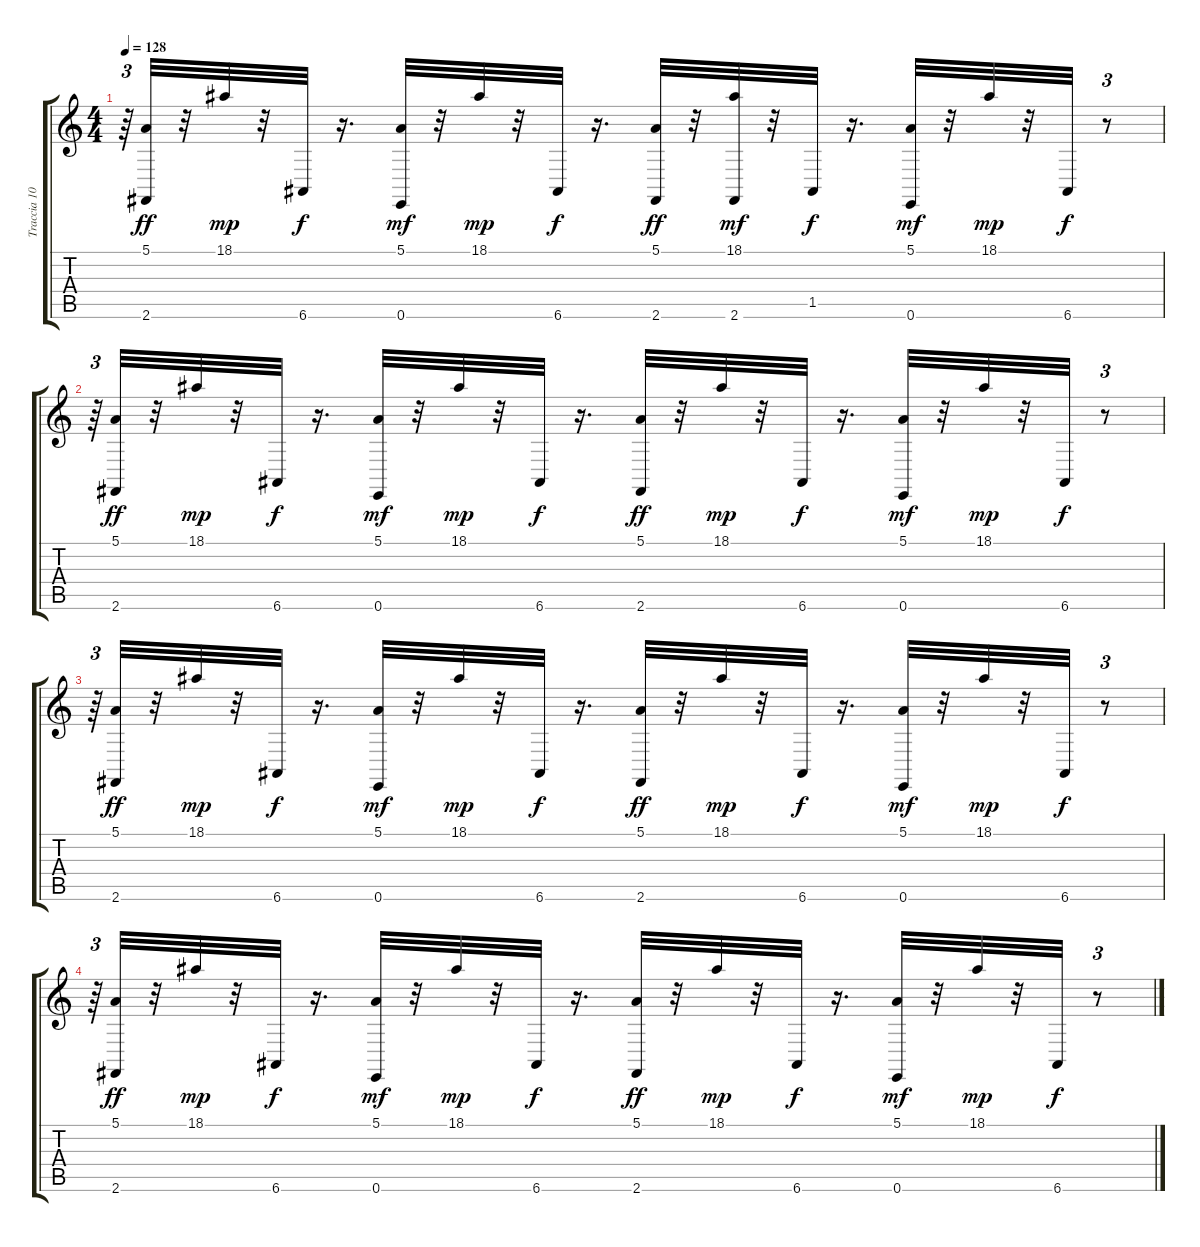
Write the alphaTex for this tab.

\track ("Traccia 10" "Traccia 10") {instrument acousticgrandpiano}
\staff {score tabs}
\tuning (E4 B3 G3 D3 A2 E2) {hide}
\ts (4 4)
\tempo 128
\clef g2
\ks c
r.64{tu (3 2) dy f} (5.1 2.6).32{dy ff} r.32 18.1.32{dy mp} r.32 6.6.32{dy f} r.16{d} (5.1 0.6).32{dy mf} r.32 18.1.32{dy mp} r.32 6.6.32{dy f} r.16{d} (5.1 2.6).32{dy ff} r.32 (18.1 2.6).32{dy mf} r.32 1.5.32{dy f} r.16{d} (5.1 0.6).32{dy mf} r.32 18.1.32{dy mp} r.32 6.6.32{dy f} r.8{tu (3 2)} |
r.64{tu (3 2)} (5.1 2.6).32{dy ff} r.32 18.1.32{dy mp} r.32 6.6.32{dy f} r.16{d} (5.1 0.6).32{dy mf} r.32 18.1.32{dy mp} r.32 6.6.32{dy f} r.16{d} (5.1 2.6).32{dy ff} r.32 18.1.32{dy mp} r.32 6.6.32{dy f} r.16{d} (5.1 0.6).32{dy mf} r.32 18.1.32{dy mp} r.32 6.6.32{dy f} r.8{tu (3 2)} |
r.64{tu (3 2)} (5.1 2.6).32{dy ff} r.32 18.1.32{dy mp} r.32 6.6.32{dy f} r.16{d} (5.1 0.6).32{dy mf} r.32 18.1.32{dy mp} r.32 6.6.32{dy f} r.16{d} (5.1 2.6).32{dy ff} r.32 18.1.32{dy mp} r.32 6.6.32{dy f} r.16{d} (5.1 0.6).32{dy mf} r.32 18.1.32{dy mp} r.32 6.6.32{dy f} r.8{tu (3 2)} |
r.64{tu (3 2)} (5.1 2.6).32{dy ff} r.32 18.1.32{dy mp} r.32 6.6.32{dy f} r.16{d} (5.1 0.6).32{dy mf} r.32 18.1.32{dy mp} r.32 6.6.32{dy f} r.16{d} (5.1 2.6).32{dy ff} r.32 18.1.32{dy mp} r.32 6.6.32{dy f} r.16{d} (5.1 0.6).32{dy mf} r.32 18.1.32{dy mp} r.32 6.6.32{dy f} r.8{tu (3 2)}
